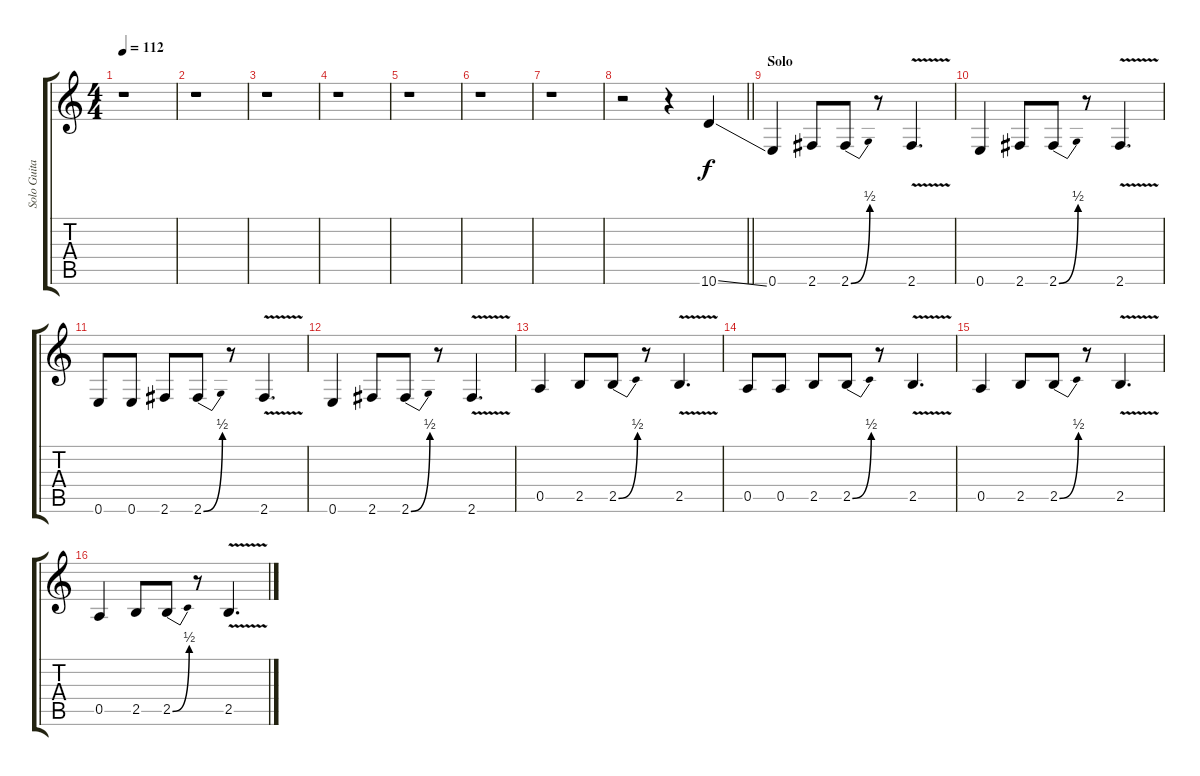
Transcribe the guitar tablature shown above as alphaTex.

\track ("Solo Guitar 1" "Solo Guita") {instrument distortionguitar}
\staff {score tabs}
\tuning (E4 B3 G3 D3 A2 E2) {hide}
\ts (4 4)
\tempo 112
\clef g2
\ks c
r.1{dy f} |
r.1 |
r.1 |
r.1 |
r.1 |
r.1 |
r.1 |
\barLineRight lightlight
r.2 r.4 10.6{ss}.4 |
\section ("" "Solo")
0.6.4 2.6.8 2.6{be (bend 0 0 60 2)}.8 r.8 2.6{v}.4{d} |
0.6.4 2.6.8 2.6{be (bend 0 0 60 2)}.8 r.8 2.6{v}.4{d} |
0.6.8 0.6.8 2.6.8 2.6{be (bend 0 0 60 2)}.8 r.8 2.6{v}.4{d} |
0.6.4 2.6.8 2.6{be (bend 0 0 60 2)}.8 r.8 2.6{v}.4{d} |
0.5.4 2.5.8 2.5{be (bend 0 0 60 2)}.8 r.8 2.5{v}.4{d} |
0.5.8 0.5.8 2.5.8 2.5{be (bend 0 0 60 2)}.8 r.8 2.5{v}.4{d} |
0.5.4 2.5.8 2.5{be (bend 0 0 60 2)}.8 r.8 2.5{v}.4{d} |
0.5.4 2.5.8 2.5{be (bend 0 0 60 2)}.8 r.8 2.5{v}.4{d}
